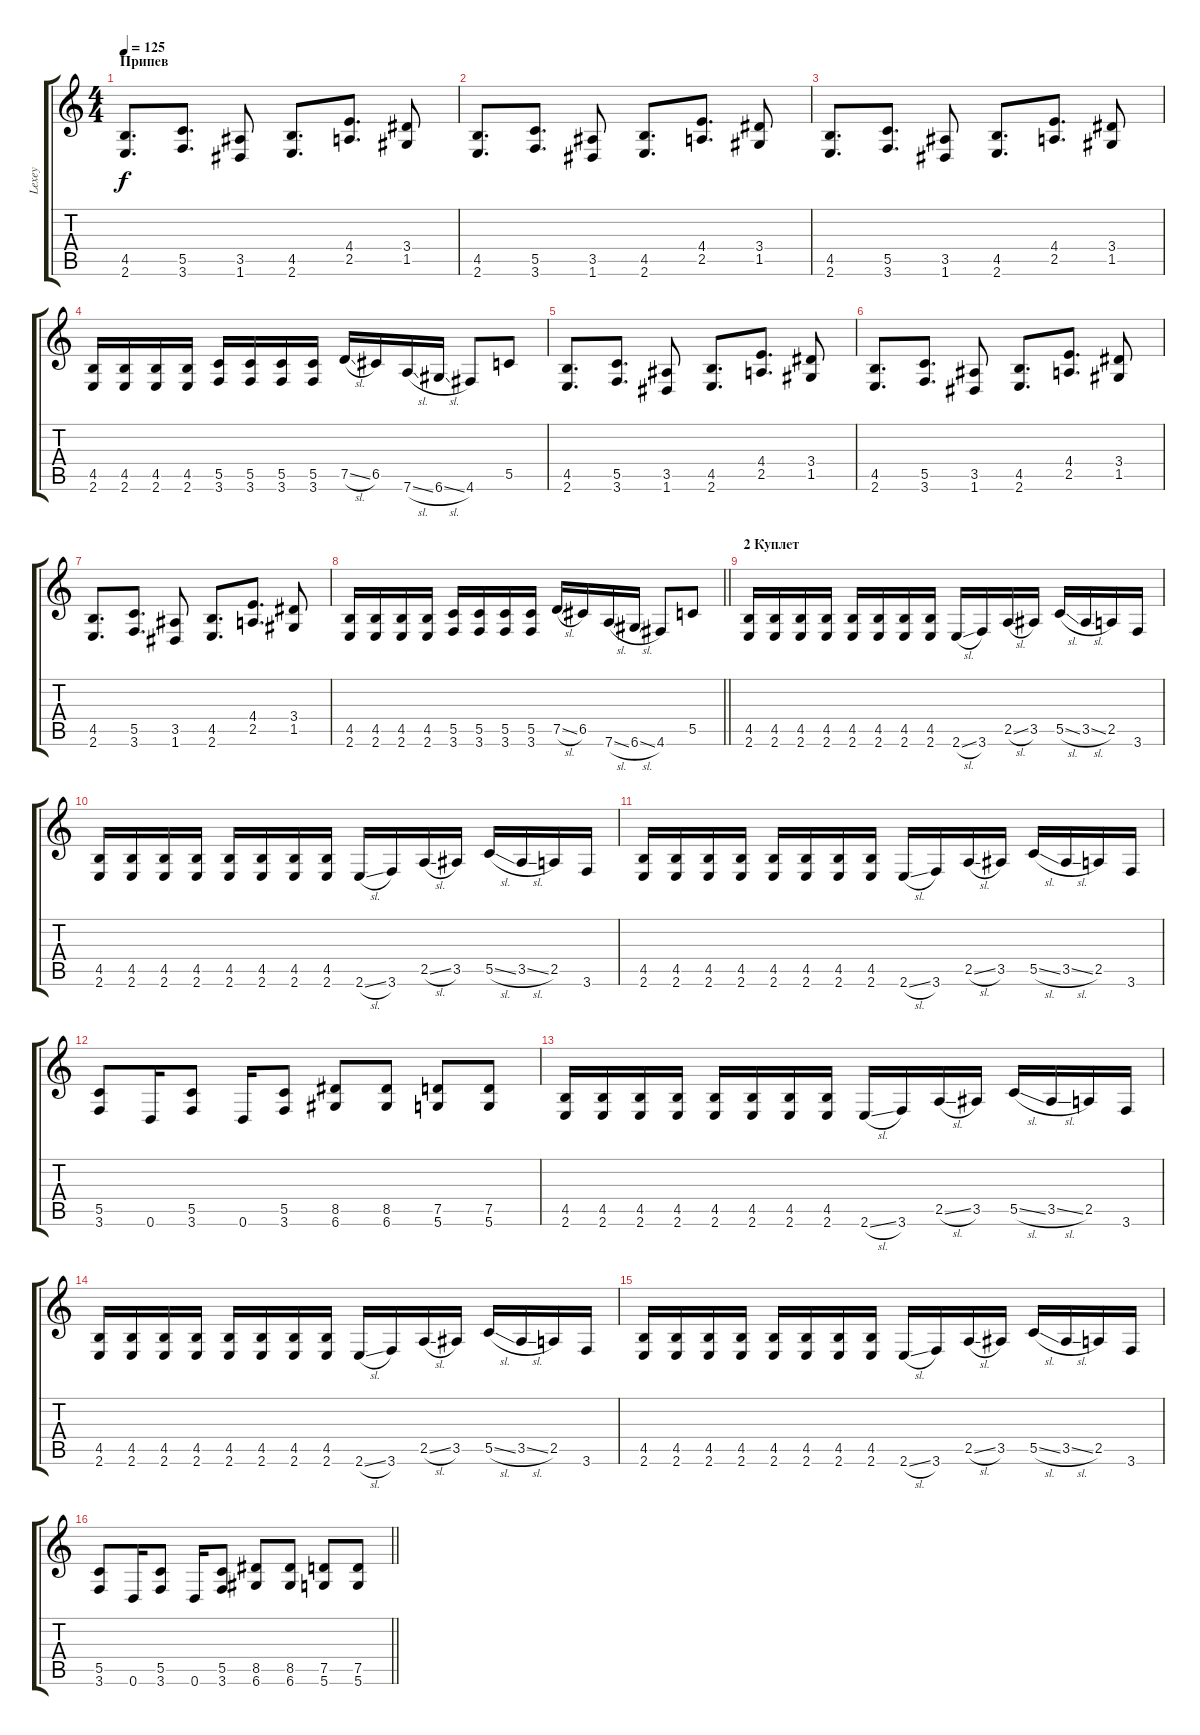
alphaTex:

\track ("Lexey" "Lexey") {instrument distortionguitar}
\staff {score tabs}
\tuning (D4 A3 F3 C3 G2 D2) {hide}
\ts (4 4)
\section ("" "Припев")
\tempo 125
\clef g2
\ks c
(4.5 2.6).8{d dy f} (5.5 3.6).8{d} (3.5 1.6).8 (4.5 2.6).8{d} (4.4 2.5).8{d} (3.4 1.5).8 |
(4.5 2.6).8{d} (5.5 3.6).8{d} (3.5 1.6).8 (4.5 2.6).8{d} (4.4 2.5).8{d} (3.4 1.5).8 |
(4.5 2.6).8{d} (5.5 3.6).8{d} (3.5 1.6).8 (4.5 2.6).8{d} (4.4 2.5).8{d} (3.4 1.5).8 |
(4.5 2.6).16 (4.5 2.6).16 (4.5 2.6).16 (4.5 2.6).16 (5.5 3.6).16 (5.5 3.6).16 (5.5 3.6).16 (5.5 3.6).16 7.5{sl}.16 6.5.16 7.6{sl}.16 6.6{sl}.16 4.6.8 5.5.8 |
(4.5 2.6).8{d} (5.5 3.6).8{d} (3.5 1.6).8 (4.5 2.6).8{d} (4.4 2.5).8{d} (3.4 1.5).8 |
(4.5 2.6).8{d} (5.5 3.6).8{d} (3.5 1.6).8 (4.5 2.6).8{d} (4.4 2.5).8{d} (3.4 1.5).8 |
(4.5 2.6).8{d} (5.5 3.6).8{d} (3.5 1.6).8 (4.5 2.6).8{d} (4.4 2.5).8{d} (3.4 1.5).8 |
\barLineRight lightlight
(4.5 2.6).16 (4.5 2.6).16 (4.5 2.6).16 (4.5 2.6).16 (5.5 3.6).16 (5.5 3.6).16 (5.5 3.6).16 (5.5 3.6).16 7.5{sl}.16 6.5.16 7.6{sl}.16 6.6{sl}.16 4.6.8 5.5.8 |
\section ("" "2 Куплет ")
(4.5 2.6).16 (4.5 2.6).16 (4.5 2.6).16 (4.5 2.6).16 (4.5 2.6).16 (4.5 2.6).16 (4.5 2.6).16 (4.5 2.6).16 2.6{sl}.16 3.6.16 2.5{sl}.16 3.5.16 5.5{sl}.16 3.5{sl}.16 2.5.16 3.6.16 |
(4.5 2.6).16 (4.5 2.6).16 (4.5 2.6).16 (4.5 2.6).16 (4.5 2.6).16 (4.5 2.6).16 (4.5 2.6).16 (4.5 2.6).16 2.6{sl}.16 3.6.16 2.5{sl}.16 3.5.16 5.5{sl}.16 3.5{sl}.16 2.5.16 3.6.16 |
(4.5 2.6).16 (4.5 2.6).16 (4.5 2.6).16 (4.5 2.6).16 (4.5 2.6).16 (4.5 2.6).16 (4.5 2.6).16 (4.5 2.6).16 2.6{sl}.16 3.6.16 2.5{sl}.16 3.5.16 5.5{sl}.16 3.5{sl}.16 2.5.16 3.6.16 |
(5.5 3.6).8 0.6.16 (5.5 3.6).8 0.6.16 (5.5 3.6).8 (8.5 6.6).8 (8.5 6.6).8 (7.5 5.6).8 (7.5 5.6).8 |
(4.5 2.6).16 (4.5 2.6).16 (4.5 2.6).16 (4.5 2.6).16 (4.5 2.6).16 (4.5 2.6).16 (4.5 2.6).16 (4.5 2.6).16 2.6{sl}.16 3.6.16 2.5{sl}.16 3.5.16 5.5{sl}.16 3.5{sl}.16 2.5.16 3.6.16 |
(4.5 2.6).16 (4.5 2.6).16 (4.5 2.6).16 (4.5 2.6).16 (4.5 2.6).16 (4.5 2.6).16 (4.5 2.6).16 (4.5 2.6).16 2.6{sl}.16 3.6.16 2.5{sl}.16 3.5.16 5.5{sl}.16 3.5{sl}.16 2.5.16 3.6.16 |
(4.5 2.6).16 (4.5 2.6).16 (4.5 2.6).16 (4.5 2.6).16 (4.5 2.6).16 (4.5 2.6).16 (4.5 2.6).16 (4.5 2.6).16 2.6{sl}.16 3.6.16 2.5{sl}.16 3.5.16 5.5{sl}.16 3.5{sl}.16 2.5.16 3.6.16 |
\barLineRight lightlight
(5.5 3.6).8 0.6.16 (5.5 3.6).8 0.6.16 (5.5 3.6).8 (8.5 6.6).8 (8.5 6.6).8 (7.5 5.6).8 (7.5 5.6).8
